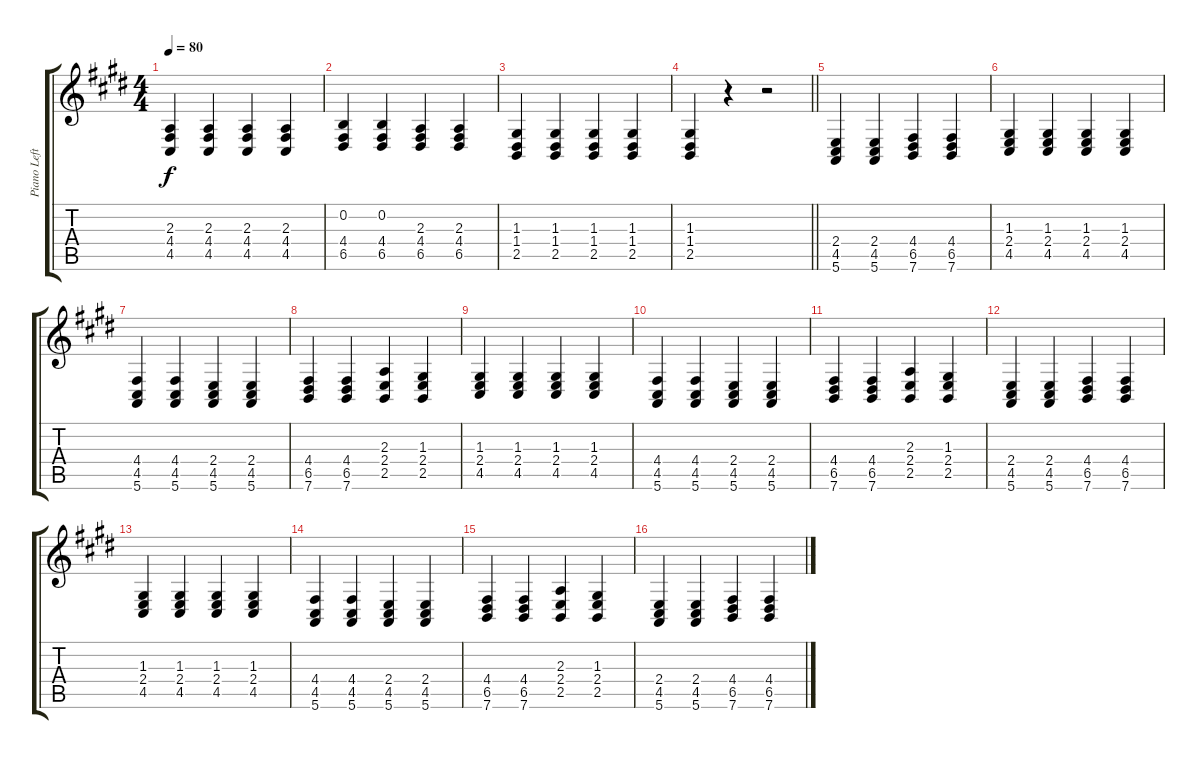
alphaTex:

\track ("Piano Left Hand" "Piano Left") {instrument acousticgrandpiano}
\staff {score tabs}
\tuning (E4 B3 G3 D3 A2 E2) {hide}
\ts (4 4)
\tempo 80
\clef g2
\ks e
(2.3 4.4 4.5).4{dy f} (2.3 4.4 4.5).4 (2.3 4.4 4.5).4 (2.3 4.4 4.5).4 |
(0.2 4.4 6.5).4 (0.2 4.4 6.5).4 (2.3 4.4 6.5).4 (2.3 4.4 6.5).4 |
(1.3 1.4 2.5).4 (1.3 1.4 2.5).4 (1.3 1.4 2.5).4 (1.3 1.4 2.5).4 |
\barLineRight lightlight
(1.3 1.4 2.5).4 r.4 r.2 |
(2.4 4.5 5.6).4 (2.4 4.5 5.6).4 (4.4 6.5 7.6).4 (4.4 6.5 7.6).4 |
(1.3 2.4 4.5).4 (1.3 2.4 4.5).4 (1.3 2.4 4.5).4 (1.3 2.4 4.5).4 |
(4.4 4.5 5.6).4 (4.4 4.5 5.6).4 (2.4 4.5 5.6).4 (2.4 4.5 5.6).4 |
(4.4 6.5 7.6).4 (4.4 6.5 7.6).4 (2.3 2.4 2.5).4 (1.3 2.4 2.5).4 |
(1.3 2.4 4.5).4 (1.3 2.4 4.5).4 (1.3 2.4 4.5).4 (1.3 2.4 4.5).4 |
(4.4 4.5 5.6).4 (4.4 4.5 5.6).4 (2.4 4.5 5.6).4 (2.4 4.5 5.6).4 |
(4.4 6.5 7.6).4 (4.4 6.5 7.6).4 (2.3 2.4 2.5).4 (1.3 2.4 2.5).4 |
(2.4 4.5 5.6).4 (2.4 4.5 5.6).4 (4.4 6.5 7.6).4 (4.4 6.5 7.6).4 |
(1.3 2.4 4.5).4 (1.3 2.4 4.5).4 (1.3 2.4 4.5).4 (1.3 2.4 4.5).4 |
(4.4 4.5 5.6).4 (4.4 4.5 5.6).4 (2.4 4.5 5.6).4 (2.4 4.5 5.6).4 |
(4.4 6.5 7.6).4 (4.4 6.5 7.6).4 (2.3 2.4 2.5).4 (1.3 2.4 2.5).4 |
(2.4 4.5 5.6).4 (2.4 4.5 5.6).4 (4.4 6.5 7.6).4 (4.4 6.5 7.6).4
